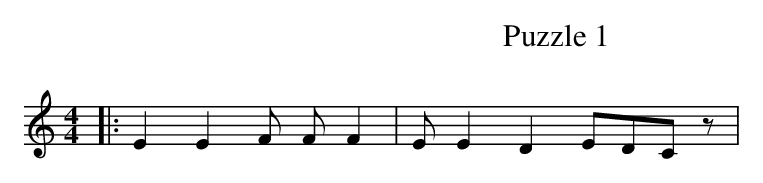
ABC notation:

X:1
T: Puzzle 1
M: 4/4
L: 1/8
K: C
|: E2 E2 F F F2 | E E2 D2 EDCz |
